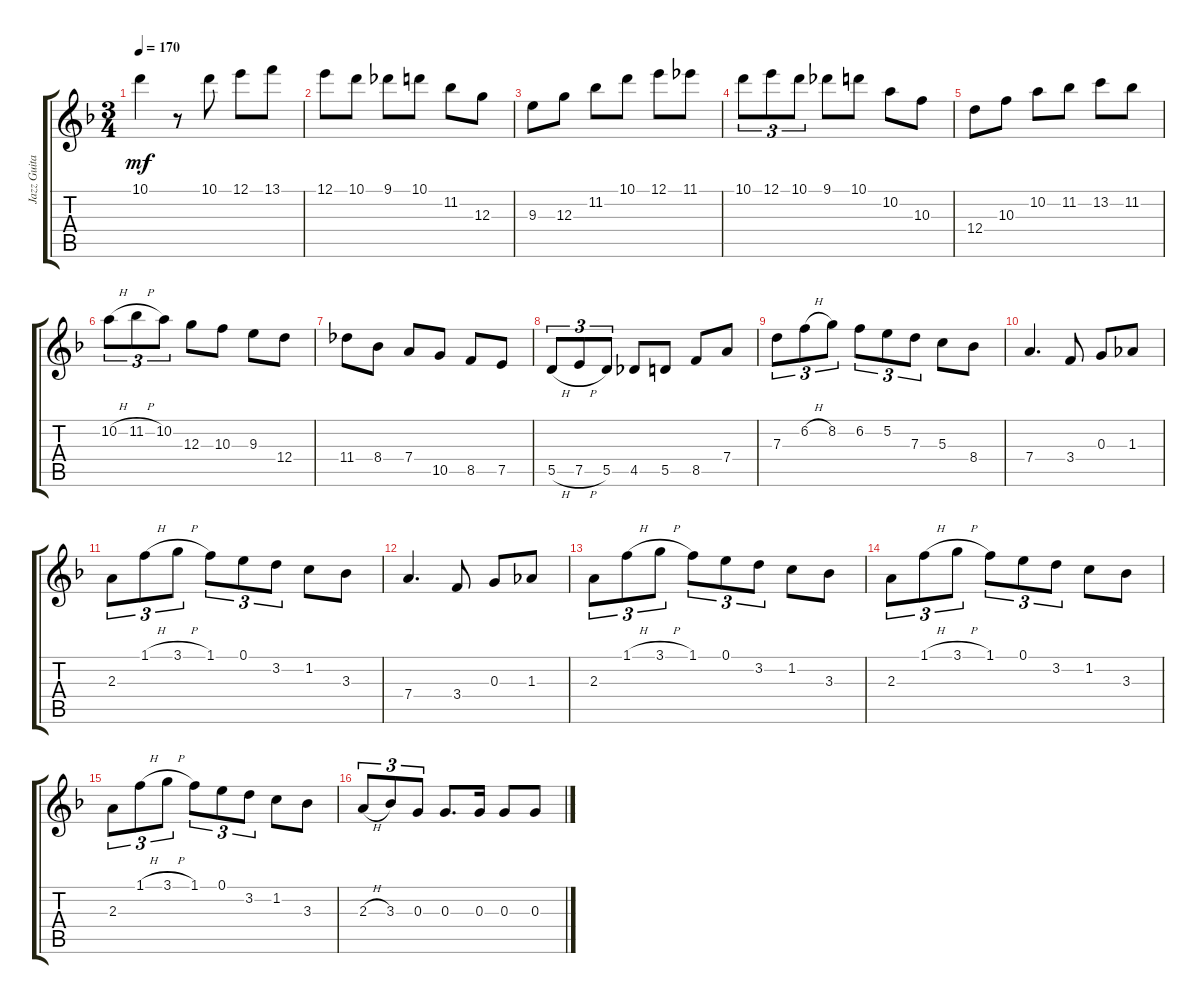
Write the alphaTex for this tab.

\track ("Jazz Guitar" "Jazz Guita") {instrument electricguitarjazz}
\staff {score tabs}
\tuning (E4 B3 G3 D3 A2 E2) {hide}
\ts (3 4)
\tempo 170
\clef g2
\ks f
10.1.4{dy mf} r.8 10.1.8 12.1.8 13.1.8 |
12.1.8 10.1.8 9.1.8 10.1.8 11.2.8 12.3.8 |
9.3.8 12.3.8 11.2.8 10.1.8 12.1.8 11.1.8 |
10.1.8{tu (3 2)} 12.1.8{tu (3 2)} 10.1.8{tu (3 2)} 9.1.8 10.1.8 10.2.8 10.3.8 |
12.4.8 10.3.8 10.2.8 11.2.8 13.2.8 11.2.8 |
10.2{h}.8{tu (3 2)} 11.2{h}.8{tu (3 2)} 10.2.8{tu (3 2)} 12.3.8 10.3.8 9.3.8 12.4.8 |
11.4.8 8.4.8 7.4.8 10.5.8 8.5.8 7.5.8 |
5.5{h}.8{tu (3 2)} 7.5{h}.8{tu (3 2)} 5.5.8{tu (3 2)} 4.5.8 5.5.8 8.5.8 7.4.8 |
7.3.8{tu (3 2)} 6.2{h}.8{tu (3 2)} 8.2.8{tu (3 2)} 6.2.8{tu (3 2)} 5.2.8{tu (3 2)} 7.3.8{tu (3 2)} 5.3.8 8.4.8 |
7.4.4{d} 3.4.8 0.3.8 1.3.8 |
2.3.8{tu (3 2)} 1.1{h}.8{tu (3 2)} 3.1{h}.8{tu (3 2)} 1.1.8{tu (3 2)} 0.1.8{tu (3 2)} 3.2.8{tu (3 2)} 1.2.8 3.3.8 |
7.4.4{d} 3.4.8 0.3.8 1.3.8 |
2.3.8{tu (3 2)} 1.1{h}.8{tu (3 2)} 3.1{h}.8{tu (3 2)} 1.1.8{tu (3 2)} 0.1.8{tu (3 2)} 3.2.8{tu (3 2)} 1.2.8 3.3.8 |
2.3.8{tu (3 2)} 1.1{h}.8{tu (3 2)} 3.1{h}.8{tu (3 2)} 1.1.8{tu (3 2)} 0.1.8{tu (3 2)} 3.2.8{tu (3 2)} 1.2.8 3.3.8 |
2.3.8{tu (3 2)} 1.1{h}.8{tu (3 2)} 3.1{h}.8{tu (3 2)} 1.1.8{tu (3 2)} 0.1.8{tu (3 2)} 3.2.8{tu (3 2)} 1.2.8 3.3.8 |
2.3{h}.8{tu (3 2)} 3.3.8{tu (3 2)} 0.3.8{tu (3 2)} 0.3.8{d} 0.3.16 0.3.8 0.3.8
